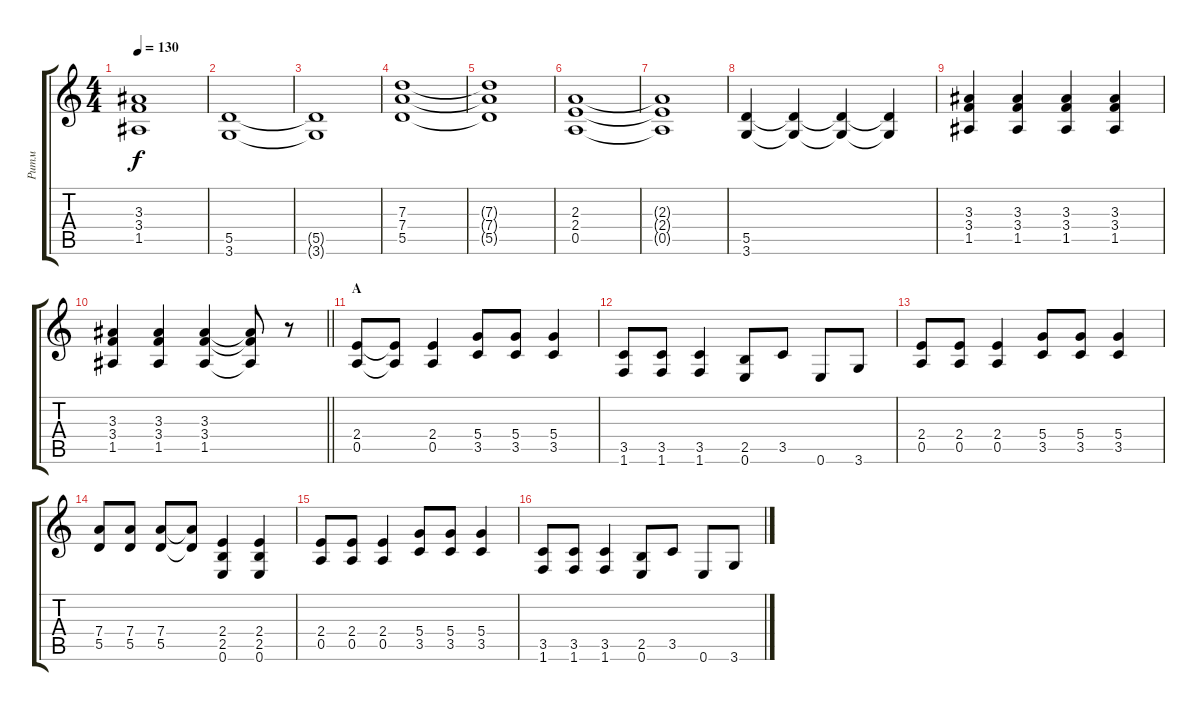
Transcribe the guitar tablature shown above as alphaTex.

\track ("Ритм" "Ритм") {instrument distortionguitar}
\staff {score tabs}
\tuning (E4 B3 G3 D3 A2 E2) {hide}
\ts (4 4)
\tempo 130
\clef g2
\ks c
(3.3 3.4 1.5).1{dy f} |
(5.5 3.6).1 |
(5.5{t} 3.6{t}).1 |
(7.3 7.4 5.5).1 |
(7.3{t} 7.4{t} 5.5{t}).1 |
(2.3 2.4 0.5).1 |
(2.3{t} 2.4{t} 0.5{t}).1 |
(5.5 3.6).4 (5.5{t} 3.6{t}).4 (5.5{t} 3.6{t}).4 (5.5{t} 3.6{t}).4 |
(3.3 3.4 1.5).4 (3.3 3.4 1.5).4 (3.3 3.4 1.5).4 (3.3 3.4 1.5).4 |
\barLineRight lightlight
(3.3 3.4 1.5).4 (3.3 3.4 1.5).4 (3.3 3.4 1.5).4 (3.3{t} 3.4{t} 1.5{t}).8 r.8 |
\section ("" "A")
(2.4 0.5).8 (2.4{t} 0.5{t}).8 (2.4 0.5).4 (5.4 3.5).8 (5.4 3.5).8 (5.4 3.5).4 |
(3.5 1.6).8 (3.5 1.6).8 (3.5 1.6).4 (2.5 0.6).8 3.5.8 0.6.8 3.6.8 |
(2.4 0.5).8 (2.4 0.5).8 (2.4 0.5).4 (5.4 3.5).8 (5.4 3.5).8 (5.4 3.5).4 |
(7.4 5.5).8 (7.4 5.5).8 (7.4 5.5).8 (7.4{t} 5.5{t}).8 (2.4 2.5 0.6).4 (2.4 2.5 0.6).4 |
(2.4 0.5).8 (2.4 0.5).8 (2.4 0.5).4 (5.4 3.5).8 (5.4 3.5).8 (5.4 3.5).4 |
(3.5 1.6).8 (3.5 1.6).8 (3.5 1.6).4 (2.5 0.6).8 3.5.8 0.6.8 3.6.8
